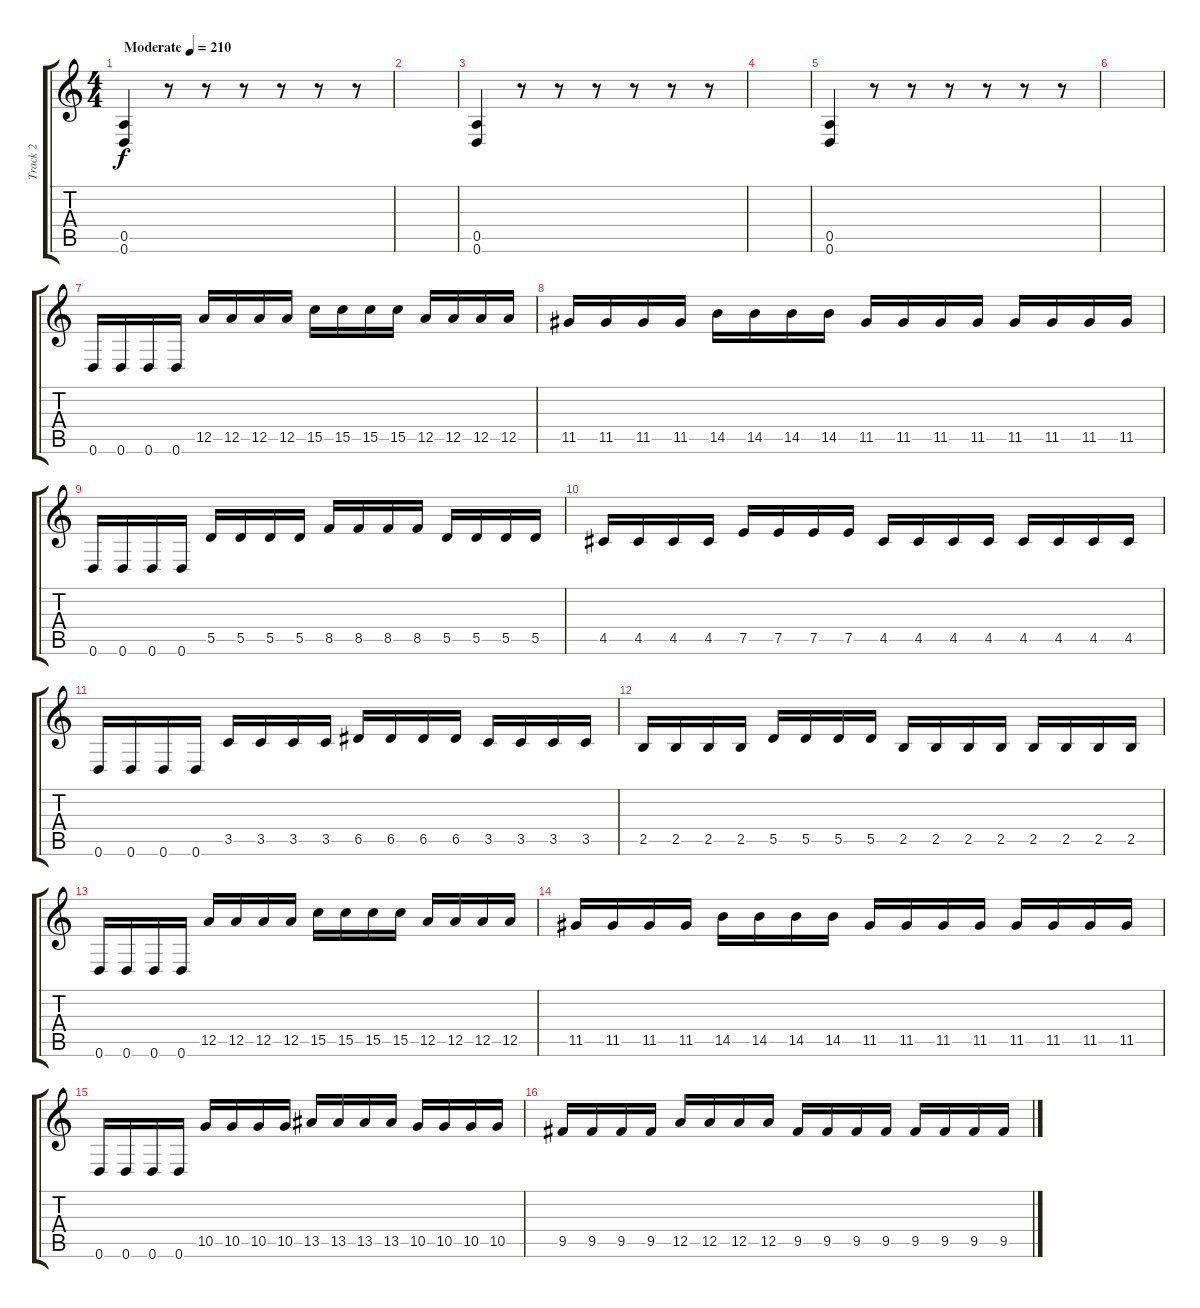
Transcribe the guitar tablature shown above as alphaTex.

\track ("Track 2" "Track 2") {instrument distortionguitar}
\staff {score tabs}
\tuning (E4 B3 G3 D3 A2 D2) {hide}
\ts (4 4)
\tempo (210 "Moderate")
\clef g2
\ks c
(0.5 0.6).4{dy f instrument distortionguitar} r.8 r.8 r.8 r.8 r.8 r.8 |
|
(0.5 0.6).4 r.8 r.8 r.8 r.8 r.8 r.8 |
|
(0.5 0.6).4 r.8 r.8 r.8 r.8 r.8 r.8 |
|
0.6.16 0.6.16 0.6.16 0.6.16 12.5.16 12.5.16 12.5.16 12.5.16 15.5.16 15.5.16 15.5.16 15.5.16 12.5.16 12.5.16 12.5.16 12.5.16 |
11.5.16 11.5.16 11.5.16 11.5.16 14.5.16 14.5.16 14.5.16 14.5.16 11.5.16 11.5.16 11.5.16 11.5.16 11.5.16 11.5.16 11.5.16 11.5.16 |
0.6.16 0.6.16 0.6.16 0.6.16 5.5.16 5.5.16 5.5.16 5.5.16 8.5.16 8.5.16 8.5.16 8.5.16 5.5.16 5.5.16 5.5.16 5.5.16 |
4.5.16 4.5.16 4.5.16 4.5.16 7.5.16 7.5.16 7.5.16 7.5.16 4.5.16 4.5.16 4.5.16 4.5.16 4.5.16 4.5.16 4.5.16 4.5.16 |
0.6.16 0.6.16 0.6.16 0.6.16 3.5.16 3.5.16 3.5.16 3.5.16 6.5.16 6.5.16 6.5.16 6.5.16 3.5.16 3.5.16 3.5.16 3.5.16 |
2.5.16 2.5.16 2.5.16 2.5.16 5.5.16 5.5.16 5.5.16 5.5.16 2.5.16 2.5.16 2.5.16 2.5.16 2.5.16 2.5.16 2.5.16 2.5.16 |
0.6.16 0.6.16 0.6.16 0.6.16 12.5.16 12.5.16 12.5.16 12.5.16 15.5.16 15.5.16 15.5.16 15.5.16 12.5.16 12.5.16 12.5.16 12.5.16 |
11.5.16 11.5.16 11.5.16 11.5.16 14.5.16 14.5.16 14.5.16 14.5.16 11.5.16 11.5.16 11.5.16 11.5.16 11.5.16 11.5.16 11.5.16 11.5.16 |
0.6.16 0.6.16 0.6.16 0.6.16 10.5.16 10.5.16 10.5.16 10.5.16 13.5.16 13.5.16 13.5.16 13.5.16 10.5.16 10.5.16 10.5.16 10.5.16 |
9.5.16 9.5.16 9.5.16 9.5.16 12.5.16 12.5.16 12.5.16 12.5.16 9.5.16 9.5.16 9.5.16 9.5.16 9.5.16 9.5.16 9.5.16 9.5.16
